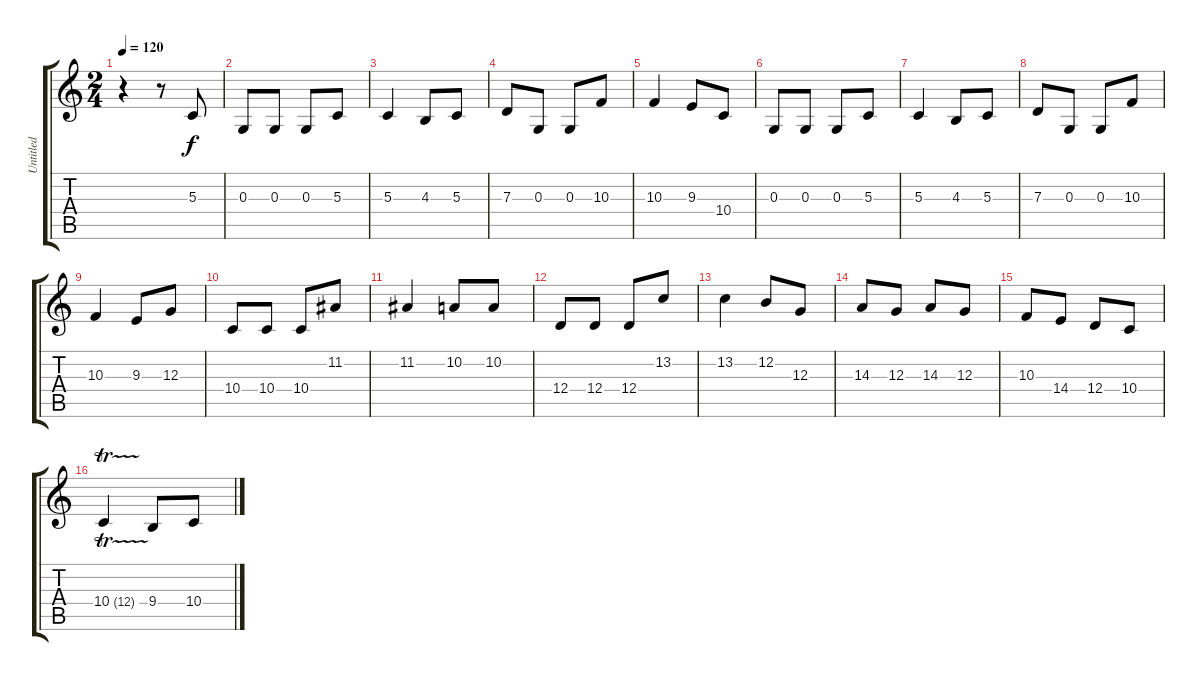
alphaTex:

\track ("Untitled" "Untitled") {instrument violin}
\staff {score tabs}
\tuning (E4 B3 G3 D3 A2 E2) {hide}
\ts (2 4)
\tempo 120
\clef g2
\ks c
r.4{dy f instrument violin} r.8 5.3.8 |
0.3.8 0.3.8 0.3.8 5.3.8 |
5.3.4 4.3.8 5.3.8 |
7.3.8 0.3.8 0.3.8 10.3.8 |
10.3.4 9.3.8 10.4.8 |
0.3.8 0.3.8 0.3.8 5.3.8 |
5.3.4 4.3.8 5.3.8 |
7.3.8 0.3.8 0.3.8 10.3.8 |
10.3.4 9.3.8 12.3.8 |
10.4.8 10.4.8 10.4.8 11.2.8 |
11.2.4 10.2.8 10.2.8 |
12.4.8 12.4.8 12.4.8 13.2.8 |
13.2.4 12.2.8 12.3.8 |
14.3.8 12.3.8 14.3.8 12.3.8 |
10.3.8 14.4.8 12.4.8 10.4.8 |
10.4{tr (12 32)}.4 9.4.8 10.4.8
